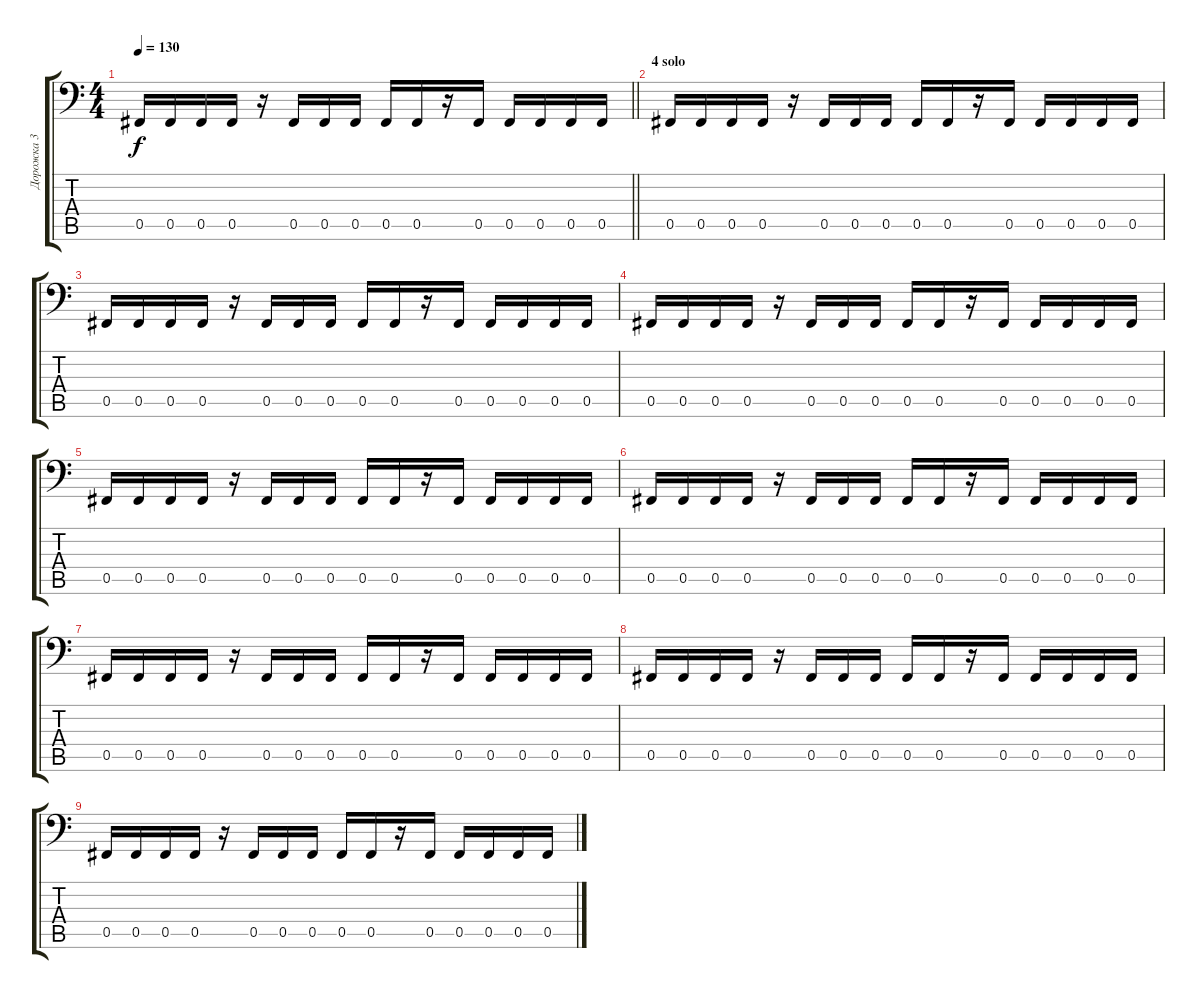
\track ("Дорожка 3" "Дорожка 3") {instrument electricbassfinger}
\staff {score tabs}
\tuning (Db3 Ab2 E2 B1 Gb1 B0) {hide}
\ts (4 4)
\tempo 130
\clef f4
\barLineRight lightlight
\ks c
0.5.16{dy f} 0.5.16 0.5.16 0.5.16 r.16 0.5.16 0.5.16 0.5.16 0.5.16 0.5.16 r.16 0.5.16 0.5.16 0.5.16 0.5.16 0.5.16 |
\section ("" "4 solo")
0.5.16 0.5.16 0.5.16 0.5.16 r.16 0.5.16 0.5.16 0.5.16 0.5.16 0.5.16 r.16 0.5.16 0.5.16 0.5.16 0.5.16 0.5.16 |
0.5.16 0.5.16 0.5.16 0.5.16 r.16 0.5.16 0.5.16 0.5.16 0.5.16 0.5.16 r.16 0.5.16 0.5.16 0.5.16 0.5.16 0.5.16 |
0.5.16 0.5.16 0.5.16 0.5.16 r.16 0.5.16 0.5.16 0.5.16 0.5.16 0.5.16 r.16 0.5.16 0.5.16 0.5.16 0.5.16 0.5.16 |
0.5.16 0.5.16 0.5.16 0.5.16 r.16 0.5.16 0.5.16 0.5.16 0.5.16 0.5.16 r.16 0.5.16 0.5.16 0.5.16 0.5.16 0.5.16 |
0.5.16 0.5.16 0.5.16 0.5.16 r.16 0.5.16 0.5.16 0.5.16 0.5.16 0.5.16 r.16 0.5.16 0.5.16 0.5.16 0.5.16 0.5.16 |
0.5.16 0.5.16 0.5.16 0.5.16 r.16 0.5.16 0.5.16 0.5.16 0.5.16 0.5.16 r.16 0.5.16 0.5.16 0.5.16 0.5.16 0.5.16 |
0.5.16 0.5.16 0.5.16 0.5.16 r.16 0.5.16 0.5.16 0.5.16 0.5.16 0.5.16 r.16 0.5.16 0.5.16 0.5.16 0.5.16 0.5.16 |
0.5.16 0.5.16 0.5.16 0.5.16 r.16 0.5.16 0.5.16 0.5.16 0.5.16 0.5.16 r.16 0.5.16 0.5.16 0.5.16 0.5.16 0.5.16
